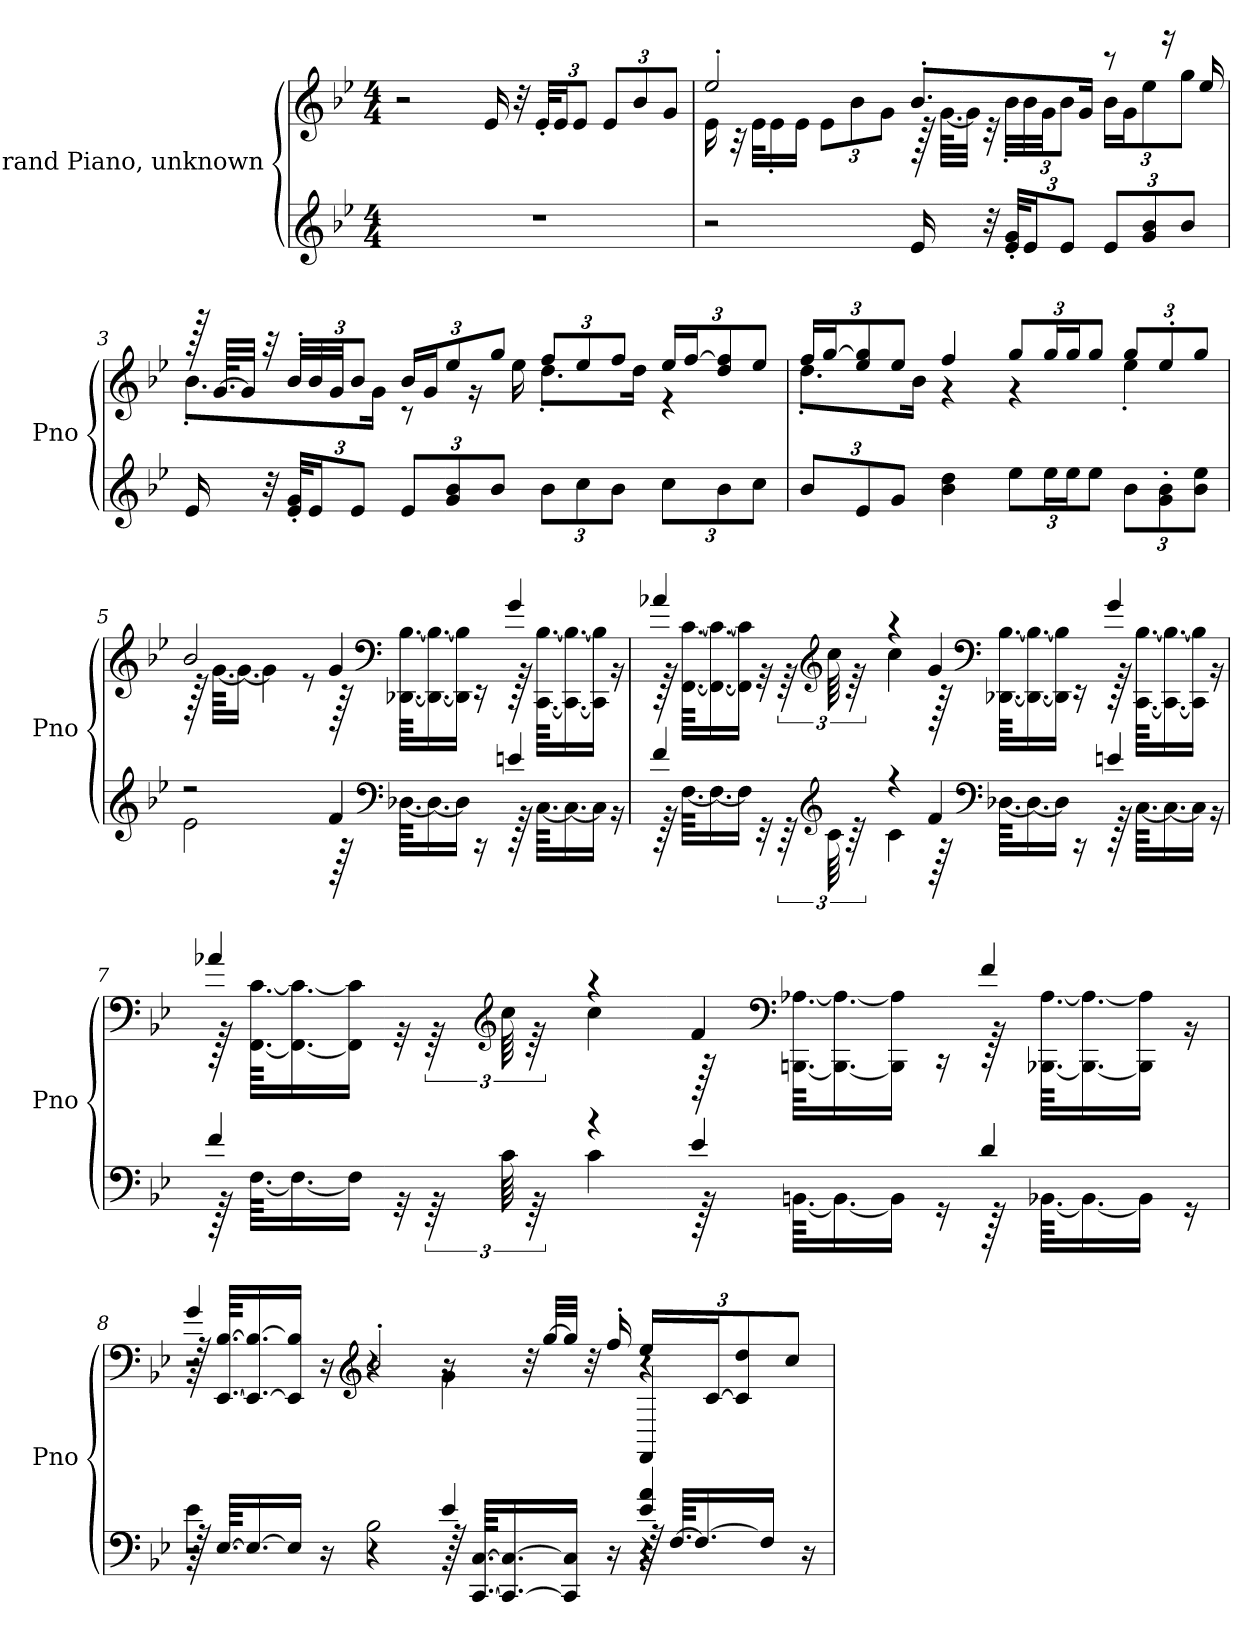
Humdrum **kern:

**kern	**kern
*part1	*part1
*staff2	*staff1
*I"Grand Piano, unknown	*
*I'Pno	*
*clefG2	*clefG2
*k[b-e-]	*k[b-e-]
*M4/4	*M4/4
*MM120	*MM120
=1	=1
1r	2r
.	16e-/
.	32r
.	32e-'/KLL
*	*Xbrackettup
.	24e-/J
.	12e-/J
.	12e-/L
.	12b-/
.	12g/J
=2	=2
*	*^
2r	2ee-'/	16e-\
.	.	32r
.	.	32e-\KLL
.	.	16e-'\
.	.	16e-\JJ
.	.	12e-\L
.	.	12b-\
.	.	12g\J
16e-/	8.b-'/L	128r
.	.	[64.g\KLLL
.	.	32g\JJJ]
32r	.	32r
32e-/' 32g/'KLL	.	32b-'\LLL
*Xbrackettup	*	*
24e-/J	.	48b-\
.	.	48g\JJ
12e-/J	.	12b-\J
.	16g/Jk	.
12e-/L	8r	24b-\LL
.	.	24g\J
12g/ 12b-/	.	12ee-\
.	16r	.
12b-/J	.	12gg\J
.	16ee-/	.
!!LO:LB:g=z	!!
=3	=3	=3
16e-/	128r	8.b-'\L
.	[64.g/KLLL	.
.	32g/JJJ]	.
32r	32r	.
32e-/' 32g/'KLL	32b-'/LLL	.
24e-/J	48b-/	.
.	48g/JJ	.
12e-/J	12b-/J	.
.	.	16g\Jk
12e-/L	24b-/LL	8r
.	24g/J	.
12g/ 12b-/	12ee-/	.
.	.	16r
12b-/J	12gg/J	.
.	.	16ee-\
12b-\L	12ff/L	8.dd'\L
12cc\	12ee-/	.
12b-\J	12ff/J	.
.	.	16dd\Jk
12cc\L	24ee-/LL	4r
.	[24ff/J	.
12b-\	12dd/ 12ff/]	.
12cc\J	12ee-/J	.
=4	=4	=4
12b-/L	24ff/LL	8.dd'\L
.	[24gg/J	.
12e-/	12ee-/ 12gg/]	.
12g/J	12ee-/J	.
.	.	16b-\Jk
4b-\ 4dd\	4ff/	4r
12ee-\L	12gg/L	4r
24ee-\L	24gg/L	.
24ee-\J	24gg/J	.
12ee-\J	12gg/J	.
12b-\L	12gg/L	4ee-'\
12g\' 12b-\'	12ee-'/	.
12b-\ 12ee-\J	12gg/J	.
!!LO:LB:g=z	!!
=5	=5	=5
*^	*	*
2r	2e-\	2b-/	128r
.	.	.	[64.g\KKLL
.	.	.	16.g\JJ_
.	.	.	4g\]
.	.	.	8r
4f/	128r	4g/	128r
*clefF4	*	*clefF4	*
.	[64.D-X\KKLL	.	[64.DD-X\ [64.B-\KKLL
.	16.D-\_	.	16.DD-\_ 16.B-\_
.	16D-\JJ]	.	16DD-\] 16B-\]JJ
.	16r	.	16r
4en/	128r	4g/	128r
.	[64.C\KKLL	.	[64.CC\ [64.B-\KKLL
.	16.C\_	.	16.CC\_ 16.B-\_
.	16C\JJ]	.	16CC\] 16B-\]JJ
.	16r	.	16r
!!LO:LB:g=z	!!
=6	=6	=6	=6
4f/	128r	4a-X/	128r
.	[64.F\KKLL	.	[64.FF\ [64.c\KKLL
.	16.F\_	.	16.FF\_ 16.c\_
.	16F\JJ]	.	16FF\] 16c\]JJ
.	32r	.	32r
*	*brackettup	*	*brackettup
.	96r	.	96r
*clefG2	*	*clefG2	*
.	96c\	.	96cc\
.	96r	.	96r
4r	4c\	4r	4cc\
4f/	128r	4g/	128r
*clefF4	*	*clefF4	*
.	[64.D-X\KKLL	.	[64.DD-X\ [64.B-\KKLL
.	16.D-\_	.	16.DD-\_ 16.B-\_
.	16D-\JJ]	.	16DD-\] 16B-\]JJ
.	16r	.	16r
4en/	128r	4g/	128r
.	[64.C\KKLL	.	[64.CC\ [64.B-\KKLL
.	16.C\_	.	16.CC\_ 16.B-\_
.	16C\JJ]	.	16CC\] 16B-\]JJ
.	16r	.	16r
!!LO:LB:g=z	!!
=7	=7	=7	=7
4f/	128r	4a-X/	128r
.	[64.F\KKLL	.	[64.FF\ [64.c\KKLL
.	16.F\_	.	16.FF\_ 16.c\_
.	16F\JJ]	.	16FF\] 16c\]JJ
.	32r	.	32r
.	96r	.	96r
*	*	*clefG2	*
.	96c\	.	96cc\
.	96r	.	96r
4r	4c\	4r	4cc\
4e-/	128r	4f/	128r
*	*	*clefF4	*
.	[64.BBn\KKLL	.	[64.BBBn\ [64.A-X\KKLL
.	16.BB\_	.	16.BBB\_ 16.A-\_
.	16BB\JJ]	.	16BBB\] 16A-\]JJ
.	16r	.	16r
4d/	128r	4f/	128r
.	[64.BB-X\KKLL	.	[64.BBB-X\ [64.A-\KKLL
.	16.BB-\_	.	16.BBB-\_ 16.A-\_
.	16BB-\JJ]	.	16BBB-\] 16A-\]JJ
.	16r	.	16r
!!LO:PB:g=z
=8	=8	=8	=8
*	*^	*	*^
2r	4e-\	128r	128r	2r	4g/
.	.	[64.E-/KKLL	[64.EE-/ [64.B-/KKLL	.	.
.	.	16.E-/_	16.EE-/_ 16.B-/_	.	.
.	.	16E-/JJ]	16EE-/] 16B-/]JJ	.	.
.	.	16r	16r	.	.
*	*	*	*clefG2	*	*
.	2B-\	4r	4r	.	2b-'/
4e-/	.	128r	16r	4g\	.
.	.	[64.CC/ [64.C/KKLL	.	.	.
.	.	16.CC/_ 16.C/_	.	.	.
.	.	.	32r	.	.
.	.	.	[32gg/LLL	.	.
.	.	16CC/] 16C/]JJ	32gg/JJJ]	.	.
.	.	.	32r	.	.
.	.	16r	16ff'/	.	.
*	*	*	*Xbrackettup	*	*
4e-/ 4a/	4r	128r	24ee-/LL	4r	4FF/
.	.	[64.F/KKLL	.	.	.
.	.	16.F/_	.	.	.
.	.	.	[24c/J	.	.
.	.	.	12c/] 12dd/	.	.
.	.	16F/JJ]	.	.	.
.	.	.	12cc/J	.	.
.	.	16r	.	.	.
*v	*v	*v	*	*	*
*	*v	*v	*v
=	=
*-	*-
